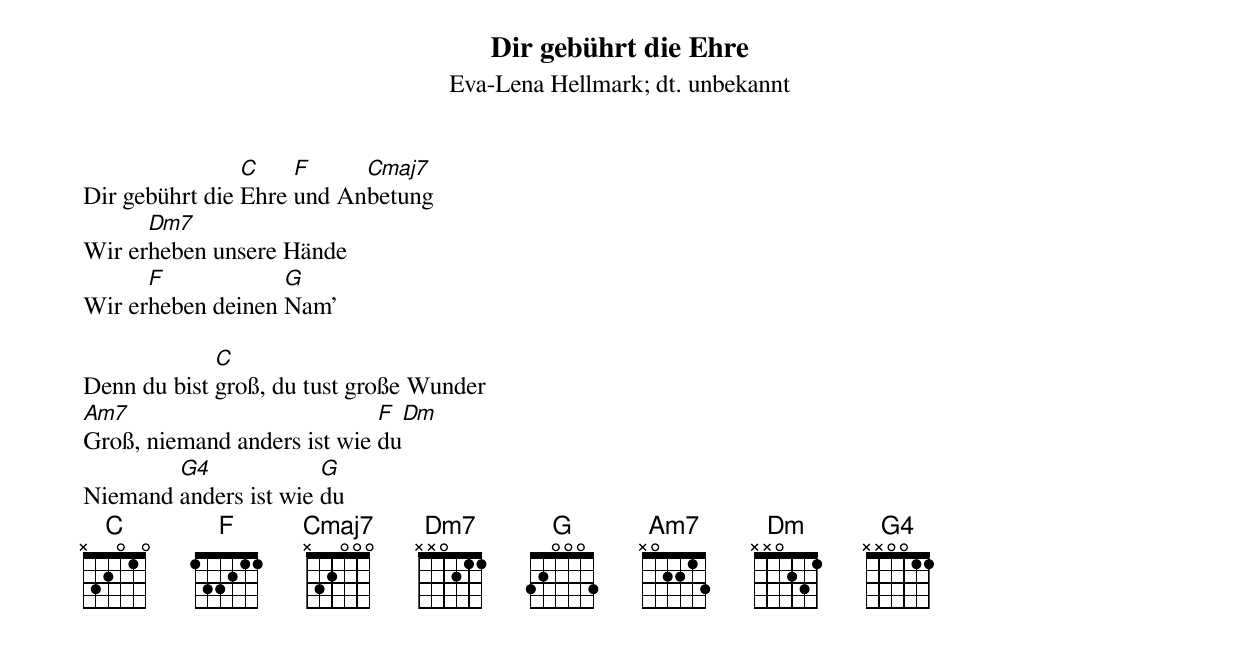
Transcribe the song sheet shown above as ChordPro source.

{title:Dir gebührt die Ehre}
{subtitle:Eva-Lena Hellmark; dt. unbekannt}
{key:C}

Dir gebührt die [C]Ehre [F]und An[Cmaj7]betung
Wir er[Dm7]heben unsere Hände
Wir er[F]heben deinen [G]Nam'

Denn du bist [C]groß, du tust große Wunder
[Am7]Groß, niemand anders ist wie [F]du[Dm]
Niemand [G4]anders ist wie [G]du
